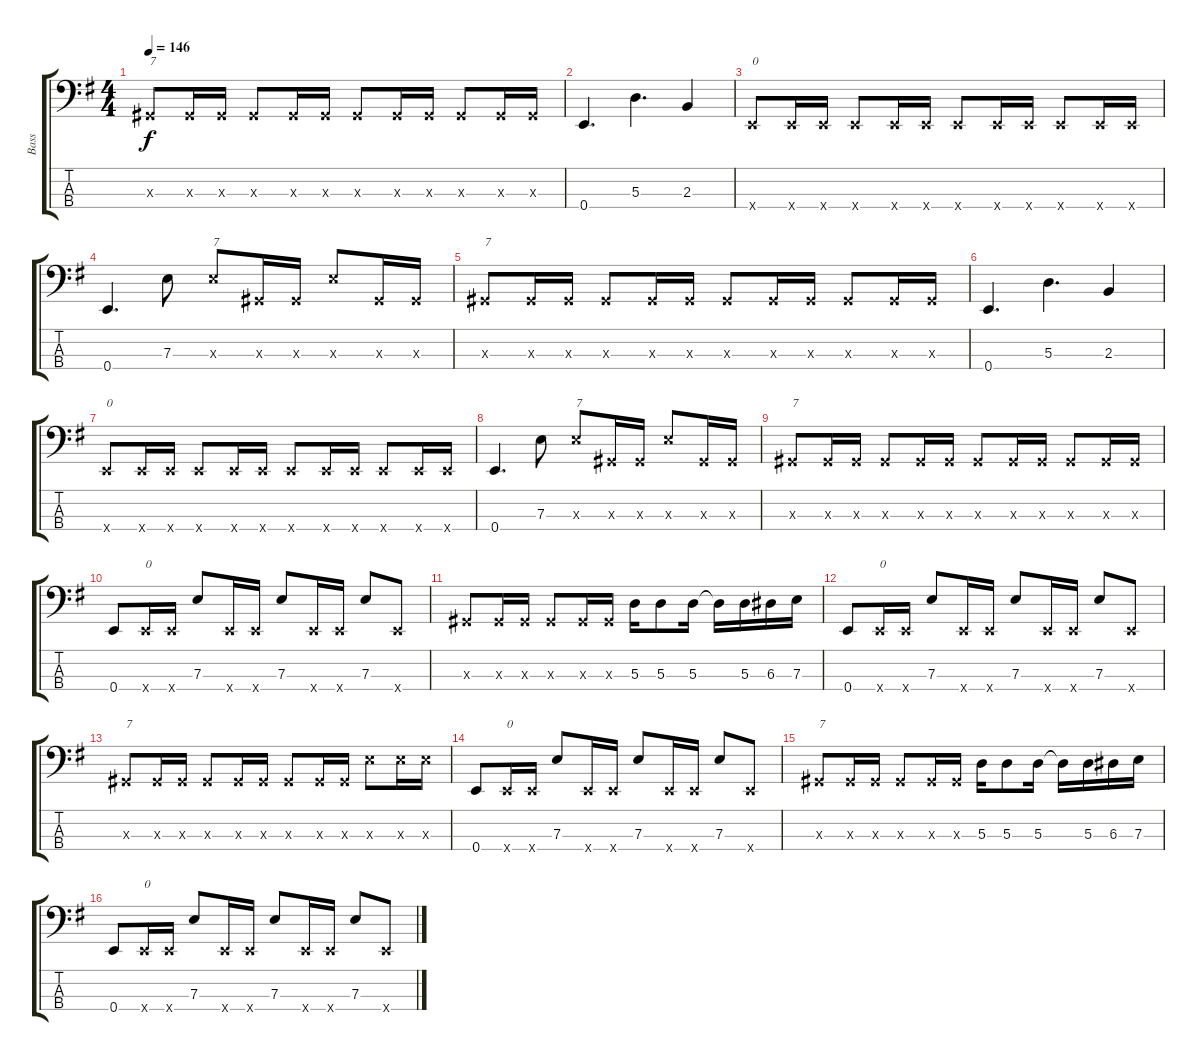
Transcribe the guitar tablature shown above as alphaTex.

\track ("Bass" "Bass") {instrument electricbassfinger}
\staff {score tabs}
\tuning (G2 D2 A1 E1) {hide}
\ts (4 4)
\tempo 146
\clef f4
\ks g
-1.3{x}.8{txt "7" dy f} -1.3{x}.16 -1.3{x}.16 -1.3{x}.8 -1.3{x}.16 -1.3{x}.16 -1.3{x}.8 -1.3{x}.16 -1.3{x}.16 -1.3{x}.8 -1.3{x}.16 -1.3{x}.16 |
0.4.4{d} 5.3.4{d} 2.3.4 |
0.4{x}.8{txt "0"} 0.4{x}.16 0.4{x}.16 0.4{x}.8 0.4{x}.16 0.4{x}.16 0.4{x}.8 0.4{x}.16 0.4{x}.16 0.4{x}.8 0.4{x}.16 0.4{x}.16 |
0.4.4{d} 7.3.8 7.3{x}.8{txt "7"} -1.3{x}.16 -1.3{x}.16 7.3{x}.8 -1.3{x}.16 -1.3{x}.16 |
-1.3{x}.8{txt "7"} -1.3{x}.16 -1.3{x}.16 -1.3{x}.8 -1.3{x}.16 -1.3{x}.16 -1.3{x}.8 -1.3{x}.16 -1.3{x}.16 -1.3{x}.8 -1.3{x}.16 -1.3{x}.16 |
0.4.4{d} 5.3.4{d} 2.3.4 |
0.4{x}.8{txt "0"} 0.4{x}.16 0.4{x}.16 0.4{x}.8 0.4{x}.16 0.4{x}.16 0.4{x}.8 0.4{x}.16 0.4{x}.16 0.4{x}.8 0.4{x}.16 0.4{x}.16 |
0.4.4{d} 7.3.8 7.3{x}.8{txt "7"} -1.3{x}.16 -1.3{x}.16 7.3{x}.8 -1.3{x}.16 -1.3{x}.16 |
-1.3{x}.8{txt "7"} -1.3{x}.16 -1.3{x}.16 -1.3{x}.8 -1.3{x}.16 -1.3{x}.16 -1.3{x}.8 -1.3{x}.16 -1.3{x}.16 -1.3{x}.8 -1.3{x}.16 -1.3{x}.16 |
0.4.8 0.4{x}.16{txt "0"} 0.4{x}.16 7.3.8 0.4{x}.16 0.4{x}.16 7.3.8 0.4{x}.16 0.4{x}.16 7.3.8 0.4{x}.8 |
-1.3{x}.8 -1.3{x}.16 -1.3{x}.16 -1.3{x}.8 -1.3{x}.16 -1.3{x}.16 5.3.16 5.3.8 5.3.16 5.3{t}.16 5.3.16 6.3.16 7.3.16 |
0.4.8 0.4{x}.16{txt "0"} 0.4{x}.16 7.3.8 0.4{x}.16 0.4{x}.16 7.3.8 0.4{x}.16 0.4{x}.16 7.3.8 0.4{x}.8 |
-1.3{x}.8{txt "7"} -1.3{x}.16 -1.3{x}.16 -1.3{x}.8 -1.3{x}.16 -1.3{x}.16 -1.3{x}.8 -1.3{x}.16 -1.3{x}.16 7.3{x}.8 7.3{x}.16 7.3{x}.16 |
0.4.8 0.4{x}.16{txt "0"} 0.4{x}.16 7.3.8 0.4{x}.16 0.4{x}.16 7.3.8 0.4{x}.16 0.4{x}.16 7.3.8 0.4{x}.8 |
-1.3{x}.8{txt "7"} -1.3{x}.16 -1.3{x}.16 -1.3{x}.8 -1.3{x}.16 -1.3{x}.16 5.3.16 5.3.8 5.3.16 5.3{t}.16 5.3.16 6.3.16 7.3.16 |
0.4.8 0.4{x}.16{txt "0"} 0.4{x}.16 7.3.8 0.4{x}.16 0.4{x}.16 7.3.8 0.4{x}.16 0.4{x}.16 7.3.8 0.4{x}.8
